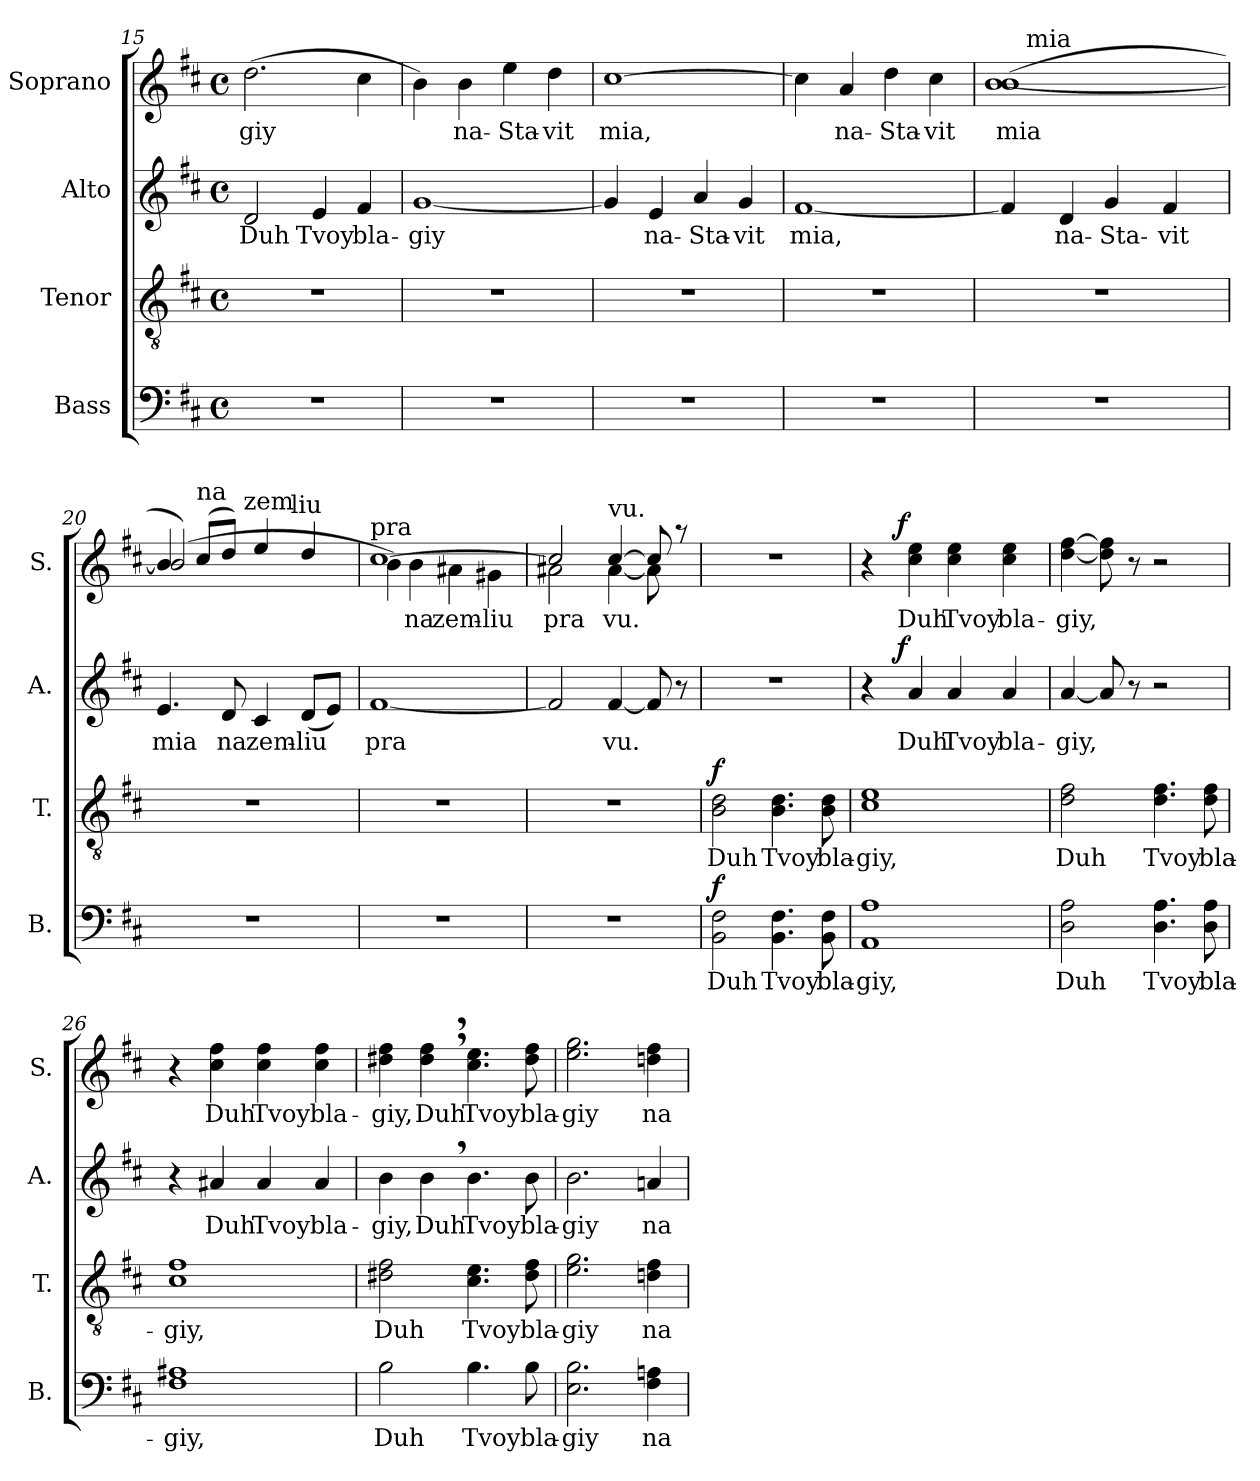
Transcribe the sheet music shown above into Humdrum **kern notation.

**kern	**text	**dynam	**kern	**text	**dynam	**kern	**text	**dynam	**kern	**text	**dynam
*part4	*part4	*part4	*part3	*part3	*part3	*part2	*part2	*part2	*part1	*part1	*part1
*staff4	*staff4	*staff4	*staff3	*staff3	*staff3	*staff2	*staff2	*staff2	*staff1	*staff1	*staff1
*I"Bass	*	*	*I"Tenor	*	*	*I"Alto	*	*	*I"Soprano	*	*
*I'B.	*	*	*I'T.	*	*	*I'A.	*	*	*I'S.	*	*
*clefF4	*	*	*clefGv2	*	*	*clefG2	*	*	*clefG2	*	*
*k[f#c#]	*	*	*k[f#c#]	*	*	*k[f#c#]	*	*	*k[f#c#]	*	*
*D:	*	*	*D:	*	*	*D:	*	*	*D:	*	*
*M4/4	*	*	*M4/4	*	*	*M4/4	*	*	*M4/4	*	*
*met(c)	*	*	*met(c)	*	*	*met(c)	*	*	*met(c)	*	*
=15	=15	=15	=15	=15	=15	=15	=15	=15	=15	=15	=15
!	!	!	!	!	!	!	!LO:LY:b	!	!	!LO:LY:b	!
1r	.	.	1r	.	.	2d/	Duh	.	(>2.dd\	-giy	.
!	!	!	!	!	!	!	!LO:LY:b	!	!	!	!
.	.	.	.	.	.	4e/	Tvoy	.	.	.	.
!	!	!	!	!	!	!	!LO:LY:b	!	!	!	!
.	.	.	.	.	.	4f#/	bla-	.	4cc#\	.	.
=16	=16	=16	=16	=16	=16	=16	=16	=16	=16	=16	=16
!	!	!	!	!	!	!	!LO:LY:b	!	!	!	!
1r	.	.	1r	.	.	[<1g	-giy	.	4b\)	.	.
!	!	!	!	!	!	!	!	!	!	!LO:LY:b	!
.	.	.	.	.	.	.	.	.	4b\	na-	.
!	!	!	!	!	!	!	!	!	!	!LO:LY:b	!
.	.	.	.	.	.	.	.	.	4ee\	-Sta-	.
!	!	!	!	!	!	!	!	!	!	!LO:LY:b	!
.	.	.	.	.	.	.	.	.	4dd\	-vit	.
=17	=17	=17	=17	=17	=17	=17	=17	=17	=17	=17	=17
!	!	!	!	!	!	!	!	!	!	!LO:LY:b	!
1r	.	.	1r	.	.	4g/]	.	.	[>1cc#	mia,	.
!	!	!	!	!	!	!	!LO:LY:b	!	!	!	!
.	.	.	.	.	.	4e/	na-	.	.	.	.
!	!	!	!	!	!	!	!LO:LY:b	!	!	!	!
.	.	.	.	.	.	4a/	-Sta-	.	.	.	.
!	!	!	!	!	!	!	!LO:LY:b	!	!	!	!
.	.	.	.	.	.	4g/	-vit	.	.	.	.
=18	=18	=18	=18	=18	=18	=18	=18	=18	=18	=18	=18
!	!	!	!	!	!	!	!LO:LY:b	!	!	!	!
1r	.	.	1r	.	.	[<1f#	mia,	.	4cc#\]	.	.
!	!	!	!	!	!	!	!	!	!	!LO:LY:b	!
.	.	.	.	.	.	.	.	.	4a/	na-	.
!	!	!	!	!	!	!	!	!	!	!LO:LY:b	!
.	.	.	.	.	.	.	.	.	4dd\	-Sta-	.
!	!	!	!	!	!	!	!	!	!	!LO:LY:b	!
.	.	.	.	.	.	.	.	.	4cc#\	-vit	.
!!LO:LB:g=z
=19	=19	=19	=19	=19	=19	=19	=19	=19	=19	=19	=19
!	!	!	!	!	!	!	!	!	!	!LO:LY:b	!
*	*	*	*	*	*	*	*	*	*^	*	*
1r	.	.	1r	.	.	4f#/]	.	.	(<[>1b 1b	16.ryy	mia	.
!	!	!	!	!	!	!	!	!	!	!LO:TX:a:t=mia	!	!
.	.	.	.	.	.	.	.	.	.	2ryy	.	.
!	!	!	!	!	!	!	!LO:LY:b	!	!	!	!	!
.	.	.	.	.	.	4d/	na-	.	.	.	.	.
!	!	!	!	!	!	!	!LO:LY:b	!	!	!	!	!
.	.	.	.	.	.	4g/	-Sta-	.	.	.	.	.
.	.	.	.	.	.	.	.	.	.	4ryy	.	.
!	!	!	!	!	!	!	!LO:LY:b	!	!	!	!	!
.	.	.	.	.	.	4f#/	-vit	.	.	.	.	.
.	.	.	.	.	.	.	.	.	.	8ryy	.	.
.	.	.	.	.	.	.	.	.	.	32ryy	.	.
=20	=20	=20	=20	=20	=20	=20	=20	=20	=20	=20	=20	=20
!	!	!	!	!	!	!	!LO:LY:b	!	!	!	!	!
*	*	*	*	*	*	*	*	*	*^	*^	*	*
1r	.	.	1r	.	.	4.e/	mia	.	4b/]	(<2b/)	4...ryy	2ryy	.	.
!	!	!	!	!	!	!	!	!	!LO:TX:a:t=na	!	!	!	!	!
.	.	.	.	.	.	.	.	.	(>8cc#/L	.	.	.	.	.
!	!	!	!	!	!	!	!LO:LY:b	!	!	!	!	!	!	!
.	.	.	.	.	.	8d/	na	.	8dd/J)	.	.	.	.	.
!	!	!	!	!	!	!	!	!	!	!	!LO:TX:a:t=zem	!	!	!
.	.	.	.	.	.	.	.	.	.	.	2ryy	.	.	.
!	!	!	!	!	!	!	!LO:LY:b	!	!	!	!	!	!	!
.	.	.	.	.	.	4c#/	zem-	.	4ee/	2ryy	.	8..ryy	.	.
!	!	!	!	!	!	!	!	!	!	!	!	!LO:TX:a:t=liu	!	!
.	.	.	.	.	.	.	.	.	.	.	.	4ryy	.	.
!	!	!	!	!	!	!	!LO:LY:b	!	!	!	!	!	!	!
.	.	.	.	.	.	(<8d/L	-liu	.	4dd/	.	.	.	.	.
.	.	.	.	.	.	8e/J)	.	.	.	.	.	.	.	.
.	.	.	.	.	.	.	.	.	.	.	32ryy	32ryy	.	.
=21	=21	=21	=21	=21	=21	=21	=21	=21	=21	=21	=21	=21	=21	=21
!	!	!	!	!	!	!	!	!	!LO:TX:a:t=pra	!	!	!	!	!
!	!	!	!	!	!	!	!LO:LY:b	!	!	!	!	!	!	!
*	*	*	*	*	*	*	*	*	*	*v	*v	*v	*	*
1r	.	.	1r	.	.	[<1f#	pra	.	[>1cc#	4b\)	.	.
!	!	!	!	!	!	!	!	!	!	!	!LO:LY:b	!
.	.	.	.	.	.	.	.	.	.	4b\	na	.
!	!	!	!	!	!	!	!	!	!	!	!LO:LY:b	!
.	.	.	.	.	.	.	.	.	.	4a#X\	zem-	.
!	!	!	!	!	!	!	!	!	!	!	!LO:LY:b	!
.	.	.	.	.	.	.	.	.	.	4g#X\	-liu	.
=22	=22	=22	=22	=22	=22	=22	=22	=22	=22	=22	=22	=22
!	!	!	!	!	!	!	!	!	!	!	!LO:LY:b	!
1r	.	.	1r	.	.	2f#/]	.	.	2cc#/]	2a#X\	pra	.
!	!	!	!	!	!	!	!	!	!LO:TX:a:t=vu.	!	!	!
!	!	!	!	!	!	!	!LO:LY:b	!	!	!	!LO:LY:b	!
.	.	.	.	.	.	[<4f#/	vu.	.	[>4cc#/	[<4a#\	vu.	.
.	.	.	.	.	.	8f#/]	.	.	8cc#/]	8a#\]	.	.
.	.	.	.	.	.	8r	.	.	8raa	8ryy	.	.
!!LO:PB:g=z
=23	=23	=23	=23	=23	=23	=23	=23	=23	=23	=23	=23	=23
!	!LO:LY:b	!LO:DY:a	!	!LO:LY:b	!LO:DY:a	!	!	!	!	!	!	!
*	*	*	*	*	*	*	*	*	*v	*v	*	*
2BB\ 2F#\	Duh	f	2B\ 2d\	Duh	f	1r	.	.	1r	.	.
!	!LO:LY:b	!	!	!LO:LY:b	!	!	!	!	!	!	!
4.BB\ 4.F#\	Tvoy	.	4.B\ 4.d\	Tvoy	.	.	.	.	.	.	.
!	!LO:LY:b	!	!	!LO:LY:b	!	!	!	!	!	!	!
8BB\ 8F#\	bla-	.	8B\ 8d\	bla-	.	.	.	.	.	.	.
=24	=24	=24	=24	=24	=24	=24	=24	=24	=24	=24	=24
!	!LO:LY:b	!	!	!LO:LY:b	!	!	!	!	!	!	!
*	*	*	*	*	*	*^	*	*	*^	*	*
1AA 1A	-giy,	.	1c# 1e	-giy,	.	4r	8..ryy	.	.	4r	8..ryy	.	.
!	!	!	!	!	!	!	!	!	!LO:DY:a	!	!	!	!LO:DY:a
.	.	.	.	.	.	.	2ryy	.	f	.	2ryy	.	f
!	!	!	!	!	!	!	!	!LO:LY:b	!	!	!	!LO:LY:b	!
.	.	.	.	.	.	4a/	.	Duh	.	4cc#\ 4ee\	.	Duh	.
!	!	!	!	!	!	!	!	!LO:LY:b	!	!	!	!LO:LY:b	!
.	.	.	.	.	.	4a/	.	Tvoy	.	4cc#\ 4ee\	.	Tvoy	.
.	.	.	.	.	.	.	4ryy	.	.	.	4ryy	.	.
!	!	!	!	!	!	!	!	!LO:LY:b	!	!	!	!LO:LY:b	!
.	.	.	.	.	.	4a/	.	bla-	.	4cc#\ 4ee\	.	bla-	.
.	.	.	.	.	.	.	32ryy	.	.	.	32ryy	.	.
=25	=25	=25	=25	=25	=25	=25	=25	=25	=25	=25	=25	=25	=25
!	!LO:LY:b	!	!	!LO:LY:b	!	!	!	!LO:LY:b	!	!	!	!LO:LY:b	!
*	*	*	*	*	*	*v	*v	*	*	*	*	*	*
*	*	*	*	*	*	*	*	*	*v	*v	*	*
2D\ 2A\	Duh	.	2d\ 2f#\	Duh	.	[<4a/	-giy,	.	[<4dd\ [>4ff#\	-giy,	.
.	.	.	.	.	.	8a/]	.	.	8dd\] 8ff#\]	.	.
.	.	.	.	.	.	8r	.	.	8r	.	.
!	!LO:LY:b	!	!	!LO:LY:b	!	!	!	!	!	!	!
4.D\ 4.A\	Tvoy	.	4.d\ 4.f#\	Tvoy	.	2r	.	.	2r	.	.
!	!LO:LY:b	!	!	!LO:LY:b	!	!	!	!	!	!	!
8D\ 8A\	bla-	.	8d\ 8f#\	bla-	.	.	.	.	.	.	.
=26	=26	=26	=26	=26	=26	=26	=26	=26	=26	=26	=26
!	!LO:LY:b	!	!	!LO:LY:b	!	!	!	!	!	!	!
1F# 1A#X	-giy,	.	1c# 1f#	-giy,	.	4r	.	.	4r	.	.
!	!	!	!	!	!	!	!LO:LY:b	!	!	!LO:LY:b	!
.	.	.	.	.	.	4a#X/	Duh	.	4cc#\ 4ff#\	Duh	.
!	!	!	!	!	!	!	!LO:LY:b	!	!	!LO:LY:b	!
.	.	.	.	.	.	4a#/	Tvoy	.	4cc#\ 4ff#\	Tvoy	.
!	!	!	!	!	!	!	!LO:LY:b	!	!	!LO:LY:b	!
.	.	.	.	.	.	4a#/	bla-	.	4cc#\ 4ff#\	bla-	.
!!LO:LB:g=z
=27	=27	=27	=27	=27	=27	=27	=27	=27	=27	=27	=27
!	!LO:LY:b	!	!	!LO:LY:b	!	!	!LO:LY:b	!	!	!LO:LY:b	!
2B\	Duh	.	2d#X\ 2f#\	Duh	.	4b\	-giy,	.	4dd#X\ 4ff#\	-giy,	.
!	!	!	!	!	!	!	!LO:LY:b	!	!	!LO:LY:b	!
.	.	.	.	.	.	4b,>\	Duh	.	4dd#\,> 4ff#\,>	Duh	.
!	!LO:LY:b	!	!	!LO:LY:b	!	!	!LO:LY:b	!	!	!LO:LY:b	!
4.B\	Tvoy	.	4.c#\ 4.e\	Tvoy	.	4.b\	Tvoy	.	4.cc#\ 4.ee\	Tvoy	.
!	!LO:LY:b	!	!	!LO:LY:b	!	!	!LO:LY:b	!	!	!LO:LY:b	!
8B\	bla-	.	8d#\ 8f#\	bla-	.	8b\	bla-	.	8dd#\ 8ff#\	bla-	.
=28	=28	=28	=28	=28	=28	=28	=28	=28	=28	=28	=28
!	!LO:LY:b	!	!	!LO:LY:b	!	!	!LO:LY:b	!	!	!LO:LY:b	!
2.E\ 2.B\	-giy	.	2.e\ 2.g\	-giy	.	2.b\	-giy	.	2.ee\ 2.gg\	-giy	.
!	!LO:LY:b	!	!	!LO:LY:b	!	!	!LO:LY:b	!	!	!LO:LY:b	!
4F#\ 4An\	na-	.	4dn\ 4f#\	na-	.	4an/	na-	.	4ddn\ 4ff#\	na-	.
=	=	=	=	=	=	=	=	=	=	=	=
*-	*-	*-	*-	*-	*-	*-	*-	*-	*-	*-	*-
